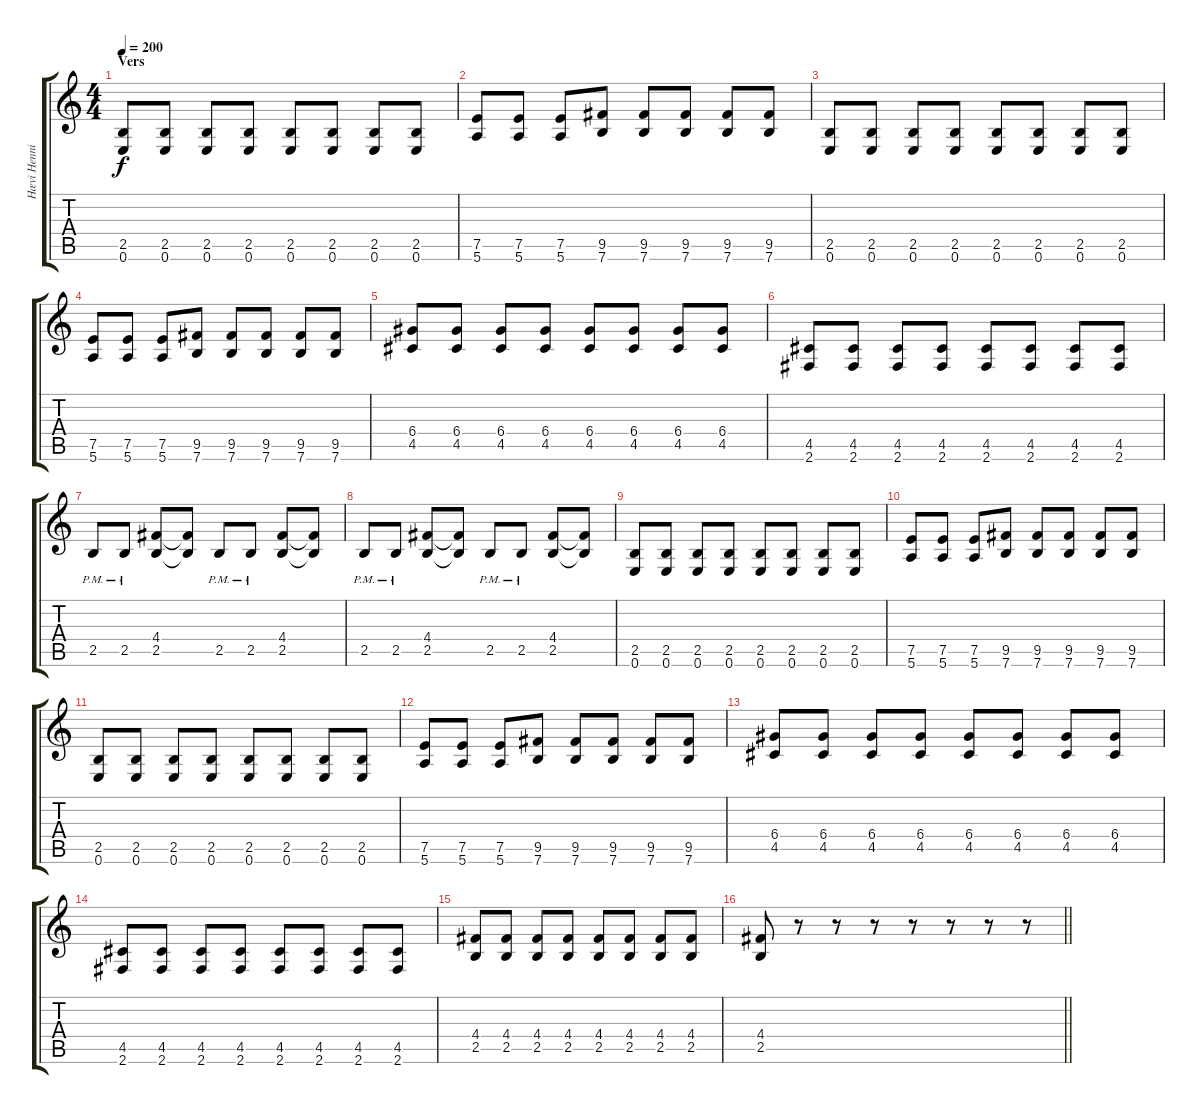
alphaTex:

\track ("Hævi Henning Lead og Solo" "Hævi Henni") {instrument distortionguitar}
\staff {score tabs}
\tuning (E4 B3 G3 D3 A2 E2) {hide}
\ts (4 4)
\section ("" "Vers ")
\tempo 200
\clef g2
\ks c
(2.5 0.6).8{dy f} (2.5 0.6).8 (2.5 0.6).8 (2.5 0.6).8 (2.5 0.6).8 (2.5 0.6).8 (2.5 0.6).8 (2.5 0.6).8 |
(7.5 5.6).8 (7.5 5.6).8 (7.5 5.6).8 (9.5 7.6).8 (9.5 7.6).8 (9.5 7.6).8 (9.5 7.6).8 (9.5 7.6).8 |
(2.5 0.6).8 (2.5 0.6).8 (2.5 0.6).8 (2.5 0.6).8 (2.5 0.6).8 (2.5 0.6).8 (2.5 0.6).8 (2.5 0.6).8 |
(7.5 5.6).8 (7.5 5.6).8 (7.5 5.6).8 (9.5 7.6).8 (9.5 7.6).8 (9.5 7.6).8 (9.5 7.6).8 (9.5 7.6).8 |
(6.4 4.5).8 (6.4 4.5).8 (6.4 4.5).8 (6.4 4.5).8 (6.4 4.5).8 (6.4 4.5).8 (6.4 4.5).8 (6.4 4.5).8 |
(4.5 2.6).8 (4.5 2.6).8 (4.5 2.6).8 (4.5 2.6).8 (4.5 2.6).8 (4.5 2.6).8 (4.5 2.6).8 (4.5 2.6).8 |
2.5{pm}.8 2.5{pm}.8 (4.4 2.5).8 (4.4{t} 2.5{t}).8 2.5{pm}.8 2.5{pm}.8 (4.4 2.5).8 (4.4{t} 2.5{t}).8 |
2.5{pm}.8 2.5{pm}.8 (4.4 2.5).8 (4.4{t} 2.5{t}).8 2.5{pm}.8 2.5{pm}.8 (4.4 2.5).8 (4.4{t} 2.5{t}).8 |
(2.5 0.6).8 (2.5 0.6).8 (2.5 0.6).8 (2.5 0.6).8 (2.5 0.6).8 (2.5 0.6).8 (2.5 0.6).8 (2.5 0.6).8 |
(7.5 5.6).8 (7.5 5.6).8 (7.5 5.6).8 (9.5 7.6).8 (9.5 7.6).8 (9.5 7.6).8 (9.5 7.6).8 (9.5 7.6).8 |
(2.5 0.6).8 (2.5 0.6).8 (2.5 0.6).8 (2.5 0.6).8 (2.5 0.6).8 (2.5 0.6).8 (2.5 0.6).8 (2.5 0.6).8 |
(7.5 5.6).8 (7.5 5.6).8 (7.5 5.6).8 (9.5 7.6).8 (9.5 7.6).8 (9.5 7.6).8 (9.5 7.6).8 (9.5 7.6).8 |
(6.4 4.5).8 (6.4 4.5).8 (6.4 4.5).8 (6.4 4.5).8 (6.4 4.5).8 (6.4 4.5).8 (6.4 4.5).8 (6.4 4.5).8 |
(4.5 2.6).8 (4.5 2.6).8 (4.5 2.6).8 (4.5 2.6).8 (4.5 2.6).8 (4.5 2.6).8 (4.5 2.6).8 (4.5 2.6).8 |
(4.4 2.5).8 (4.4 2.5).8 (4.4 2.5).8 (4.4 2.5).8 (4.4 2.5).8 (4.4 2.5).8 (4.4 2.5).8 (4.4 2.5).8 |
\barLineRight lightlight
(4.4 2.5).8 r.8 r.8 r.8 r.8 r.8 r.8 r.8
